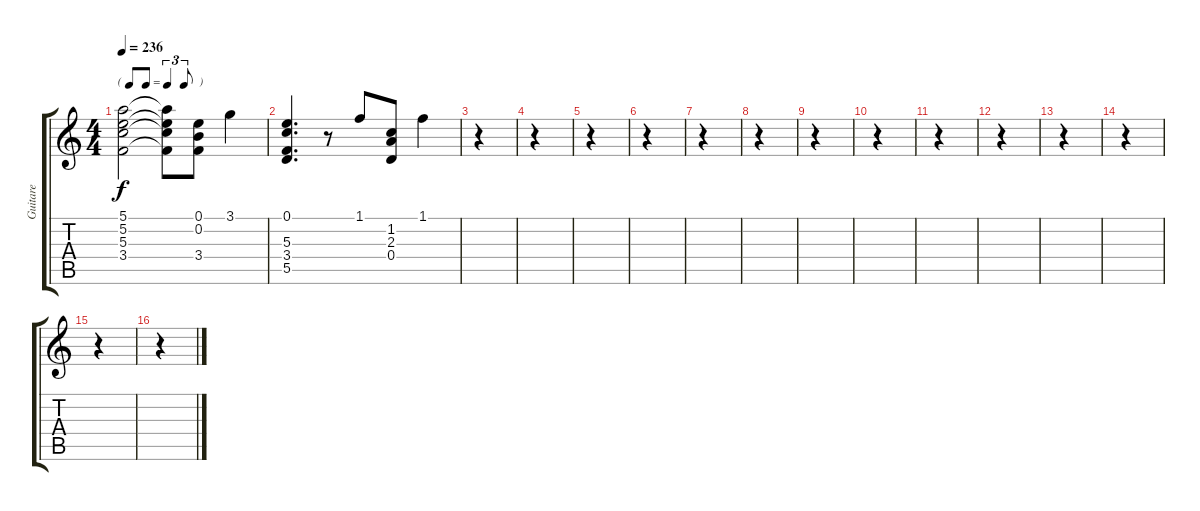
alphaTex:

\track ("Guitare" "Guitare") {instrument electricguitarjazz}
\staff {score tabs}
\tuning (E4 B3 G3 D3 A2 E2) {hide}
\ts (4 4)
\tf triplet8th
\tempo 236
\clef g2
\ks c
(5.1 5.2 5.3 3.4).2{dy f} (5.1{t} 5.2{t} 5.3{t} 3.4{t}).8 (0.1 0.2 3.4).8 3.1.4 |
(0.1 5.3 3.4 5.5).4{d} r.8 1.1.8 (1.2 2.3 0.4).8 1.1.4 |
r.4 |
r.4 |
r.4 |
r.4 |
r.4 |
r.4 |
r.4 |
r.4 |
r.4 |
r.4 |
r.4 |
r.4 |
r.4 |
r.4
